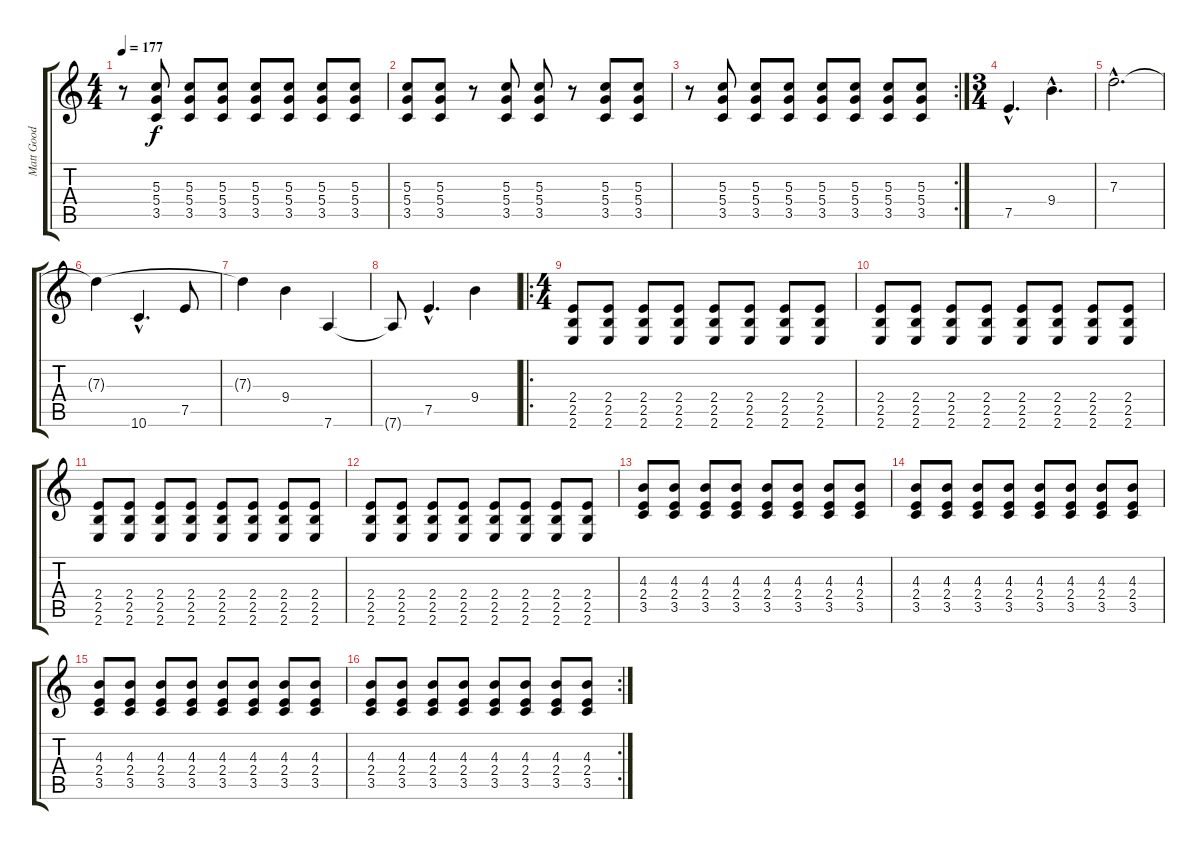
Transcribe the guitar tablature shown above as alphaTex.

\track ("Matt Good" "Matt Good") {instrument distortionguitar}
\staff {score tabs}
\tuning (E4 B3 G3 D3 A2 D2) {hide}
\ts (4 4)
\tempo 177
\clef g2
\ks c
r.8{dy f} (5.3 5.4 3.5).8 (5.3 5.4 3.5).8 (5.3 5.4 3.5).8 (5.3 5.4 3.5).8 (5.3 5.4 3.5).8 (5.3 5.4 3.5).8 (5.3 5.4 3.5).8 |
(5.3 5.4 3.5).8 (5.3 5.4 3.5).8 r.8 (5.3 5.4 3.5).8 (5.3 5.4 3.5).8 r.8 (5.3 5.4 3.5).8 (5.3 5.4 3.5).8 |
\rc 2
r.8 (5.3 5.4 3.5).8 (5.3 5.4 3.5).8 (5.3 5.4 3.5).8 (5.3 5.4 3.5).8 (5.3 5.4 3.5).8 (5.3 5.4 3.5).8 (5.3 5.4 3.5).8 |
\ts (3 4)
7.5{hac}.4{d} 9.4{hac}.4{d} |
7.3{hac}.2{d} |
7.3{t}.4 10.6{hac}.4{d} 7.5.8 |
7.3{t}.4 9.4.4 7.6.4 |
7.6{t}.8 7.5{hac}.4{d} 9.4.4 |
\ro
\ts (4 4)
(2.4 2.5 2.6).8 (2.4 2.5 2.6).8 (2.4 2.5 2.6).8 (2.4 2.5 2.6).8 (2.4 2.5 2.6).8 (2.4 2.5 2.6).8 (2.4 2.5 2.6).8 (2.4 2.5 2.6).8 |
(2.4 2.5 2.6).8 (2.4 2.5 2.6).8 (2.4 2.5 2.6).8 (2.4 2.5 2.6).8 (2.4 2.5 2.6).8 (2.4 2.5 2.6).8 (2.4 2.5 2.6).8 (2.4 2.5 2.6).8 |
(2.4 2.5 2.6).8 (2.4 2.5 2.6).8 (2.4 2.5 2.6).8 (2.4 2.5 2.6).8 (2.4 2.5 2.6).8 (2.4 2.5 2.6).8 (2.4 2.5 2.6).8 (2.4 2.5 2.6).8 |
(2.4 2.5 2.6).8 (2.4 2.5 2.6).8 (2.4 2.5 2.6).8 (2.4 2.5 2.6).8 (2.4 2.5 2.6).8 (2.4 2.5 2.6).8 (2.4 2.5 2.6).8 (2.4 2.5 2.6).8 |
(4.3 2.4 3.5).8 (4.3 2.4 3.5).8 (4.3 2.4 3.5).8 (4.3 2.4 3.5).8 (4.3 2.4 3.5).8 (4.3 2.4 3.5).8 (4.3 2.4 3.5).8 (4.3 2.4 3.5).8 |
(4.3 2.4 3.5).8 (4.3 2.4 3.5).8 (4.3 2.4 3.5).8 (4.3 2.4 3.5).8 (4.3 2.4 3.5).8 (4.3 2.4 3.5).8 (4.3 2.4 3.5).8 (4.3 2.4 3.5).8 |
(4.3 2.4 3.5).8 (4.3 2.4 3.5).8 (4.3 2.4 3.5).8 (4.3 2.4 3.5).8 (4.3 2.4 3.5).8 (4.3 2.4 3.5).8 (4.3 2.4 3.5).8 (4.3 2.4 3.5).8 |
\rc 2
(4.3 2.4 3.5).8 (4.3 2.4 3.5).8 (4.3 2.4 3.5).8 (4.3 2.4 3.5).8 (4.3 2.4 3.5).8 (4.3 2.4 3.5).8 (4.3 2.4 3.5).8 (4.3 2.4 3.5).8
